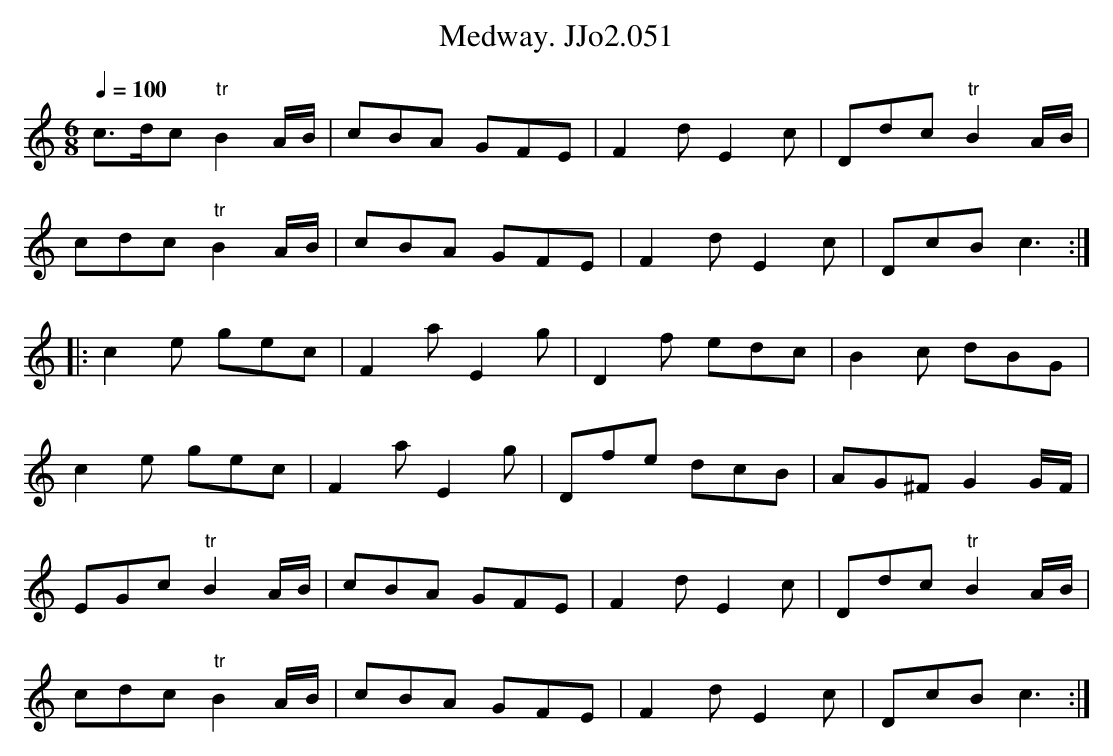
X:1
T:Medway. JJo2.051
M:6/8
L:1/8
Q:1/4=100
K:C
c>dc"tr"B2A/B/|cBA GFE|F2dE2c|Ddc"tr"B2A/B/|
cdc"tr"B2A/B/|cBA GFE|F2dE2c|DcBc3:|
|:c2e gec|F2aE2g|D2f edc|B2c dBG|
c2e gec|F2aE2g|Dfe dcB|AG^FG2G/F/|
EGc"tr" B2A/B/|cBA GFE|F2dE2c|Ddc"tr"B2A/B/|
cdc"tr"B2A/B/|cBA GFE|F2dE2c|DcBc3:|
